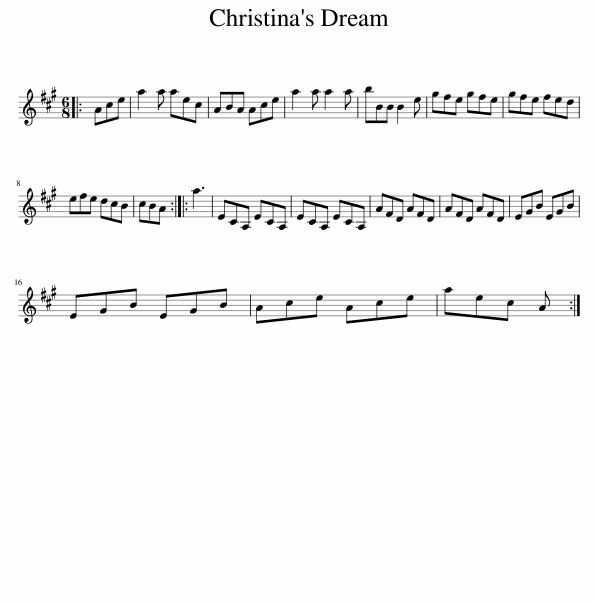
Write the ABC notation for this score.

X:1
L:1/8
M:6/8
I:linebreak $
K:A
V:1 treble
V:1
|: Ace | a2 a aec | ABA Ace | a2 a a2 a | bBB B2 e | %5
 gfe gfe | gfe fed |$ efe dcB | cBA :: a3 | %10
 ECA, ECA, | ECA, ECA, | AFD AFD | AFD AFD | EGB EGB |$ %15
 EGB EGB | Ace Ace | aec A :| %18
